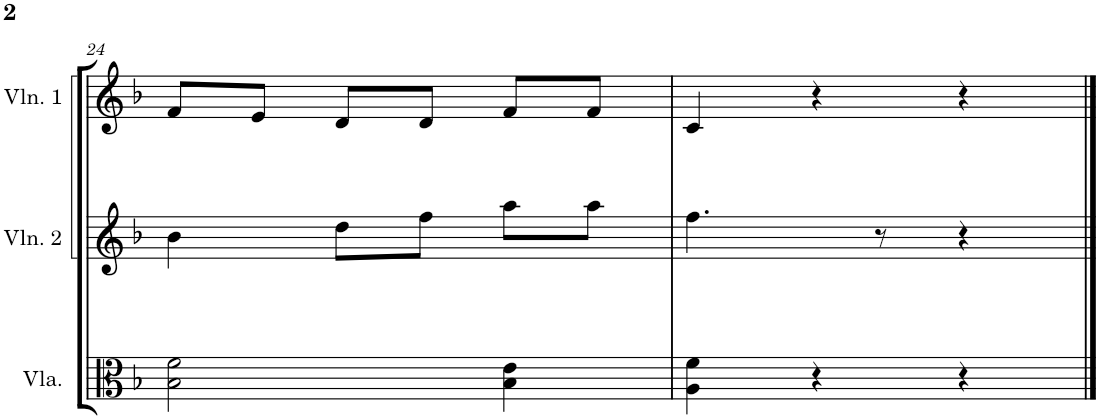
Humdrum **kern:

**kern	**kern	**kern
*part3	*part2	*part1
*staff3	*staff2	*staff1
*I"Viola	*I"Violin 2	*I"Violin 1
*I'Vla.	*I'Vln. 2	*I'Vln. 1
!!LO:PB:g=z
*clefC3	*clefG2	*clefG2
*k[b-]	*k[b-]	*k[b-]
*M3/4	*M3/4	*M3/4
=24	=24	=24
2B-\ 2f\	4b-\	8f/L
.	.	8e/J
.	8dd\L	8d/L
.	8ff\J	8d/J
4B-\ 4e\	8aa\L	8f/L
.	8aa\J	8f/J
=25	=25	=25
4A\ 4f\	4.ff\	4c/
4r	.	4r
.	8r	.
4r	4r	4r
==	==	==
*-	*-	*-
